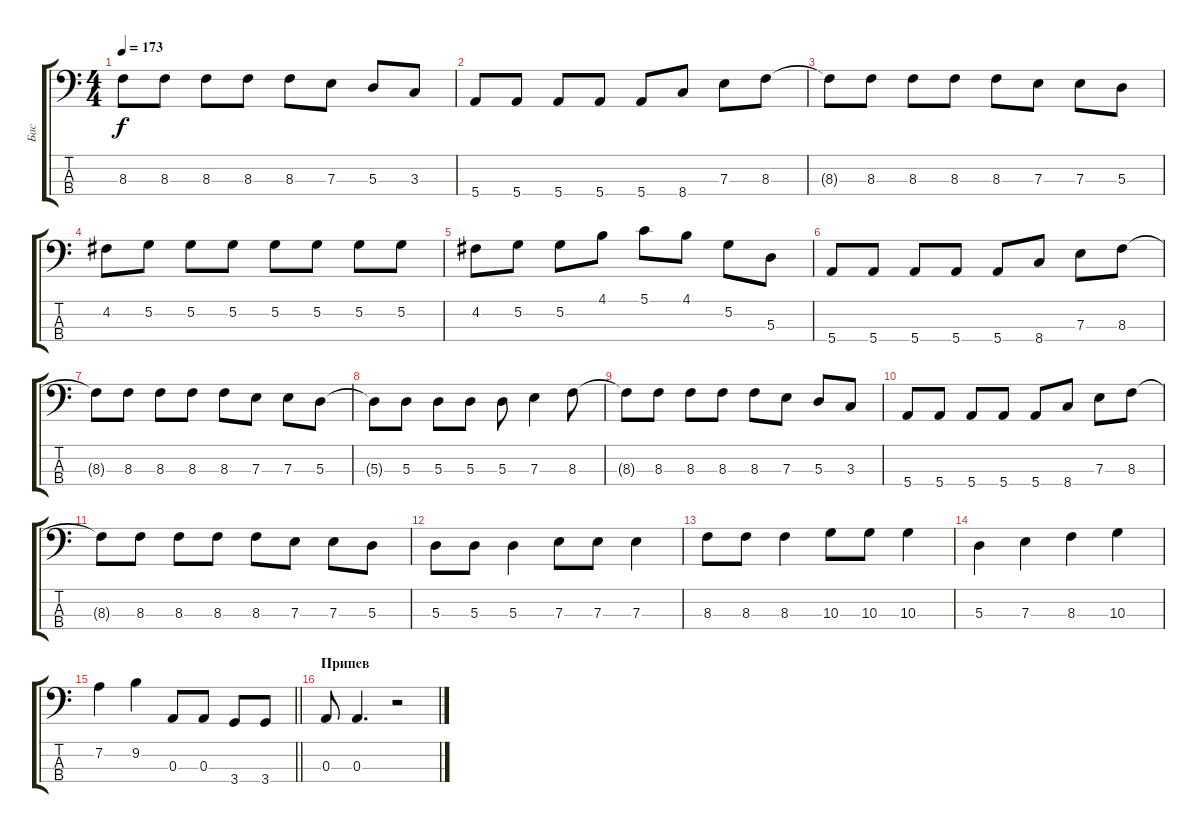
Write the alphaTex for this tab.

\track ("Бас" "Бас") {instrument electricbassfinger}
\staff {score tabs}
\tuning (G2 D2 A1 E1) {hide}
\ts (4 4)
\tempo 173
\clef f4
\ks c
8.3{t}.8{dy f} 8.3.8 8.3.8 8.3.8 8.3.8 7.3.8 5.3.8 3.3.8 |
5.4.8 5.4.8 5.4.8 5.4.8 5.4.8 8.4.8 7.3.8 8.3.8 |
8.3{t}.8 8.3.8 8.3.8 8.3.8 8.3.8 7.3.8 7.3.8 5.3.8 |
4.2.8 5.2.8 5.2.8 5.2.8 5.2.8 5.2.8 5.2.8 5.2.8 |
4.2.8 5.2.8 5.2.8 4.1.8 5.1.8 4.1.8 5.2.8 5.3.8 |
5.4.8 5.4.8 5.4.8 5.4.8 5.4.8 8.4.8 7.3.8 8.3.8 |
8.3{t}.8 8.3.8 8.3.8 8.3.8 8.3.8 7.3.8 7.3.8 5.3.8 |
5.3{t}.8 5.3.8 5.3.8 5.3.8 5.3.8 7.3.4 8.3.8 |
8.3{t}.8 8.3.8 8.3.8 8.3.8 8.3.8 7.3.8 5.3.8 3.3.8 |
5.4.8 5.4.8 5.4.8 5.4.8 5.4.8 8.4.8 7.3.8 8.3.8 |
8.3{t}.8 8.3.8 8.3.8 8.3.8 8.3.8 7.3.8 7.3.8 5.3.8 |
5.3.8 5.3.8 5.3.4 7.3.8 7.3.8 7.3.4 |
8.3.8 8.3.8 8.3.4 10.3.8 10.3.8 10.3.4 |
5.3.4 7.3.4 8.3.4 10.3.4 |
\barLineRight lightlight
7.2.4 9.2.4 0.3.8 0.3.8 3.4.8 3.4.8 |
\section ("" "Припев")
0.3.8 0.3.4{d} r.2
